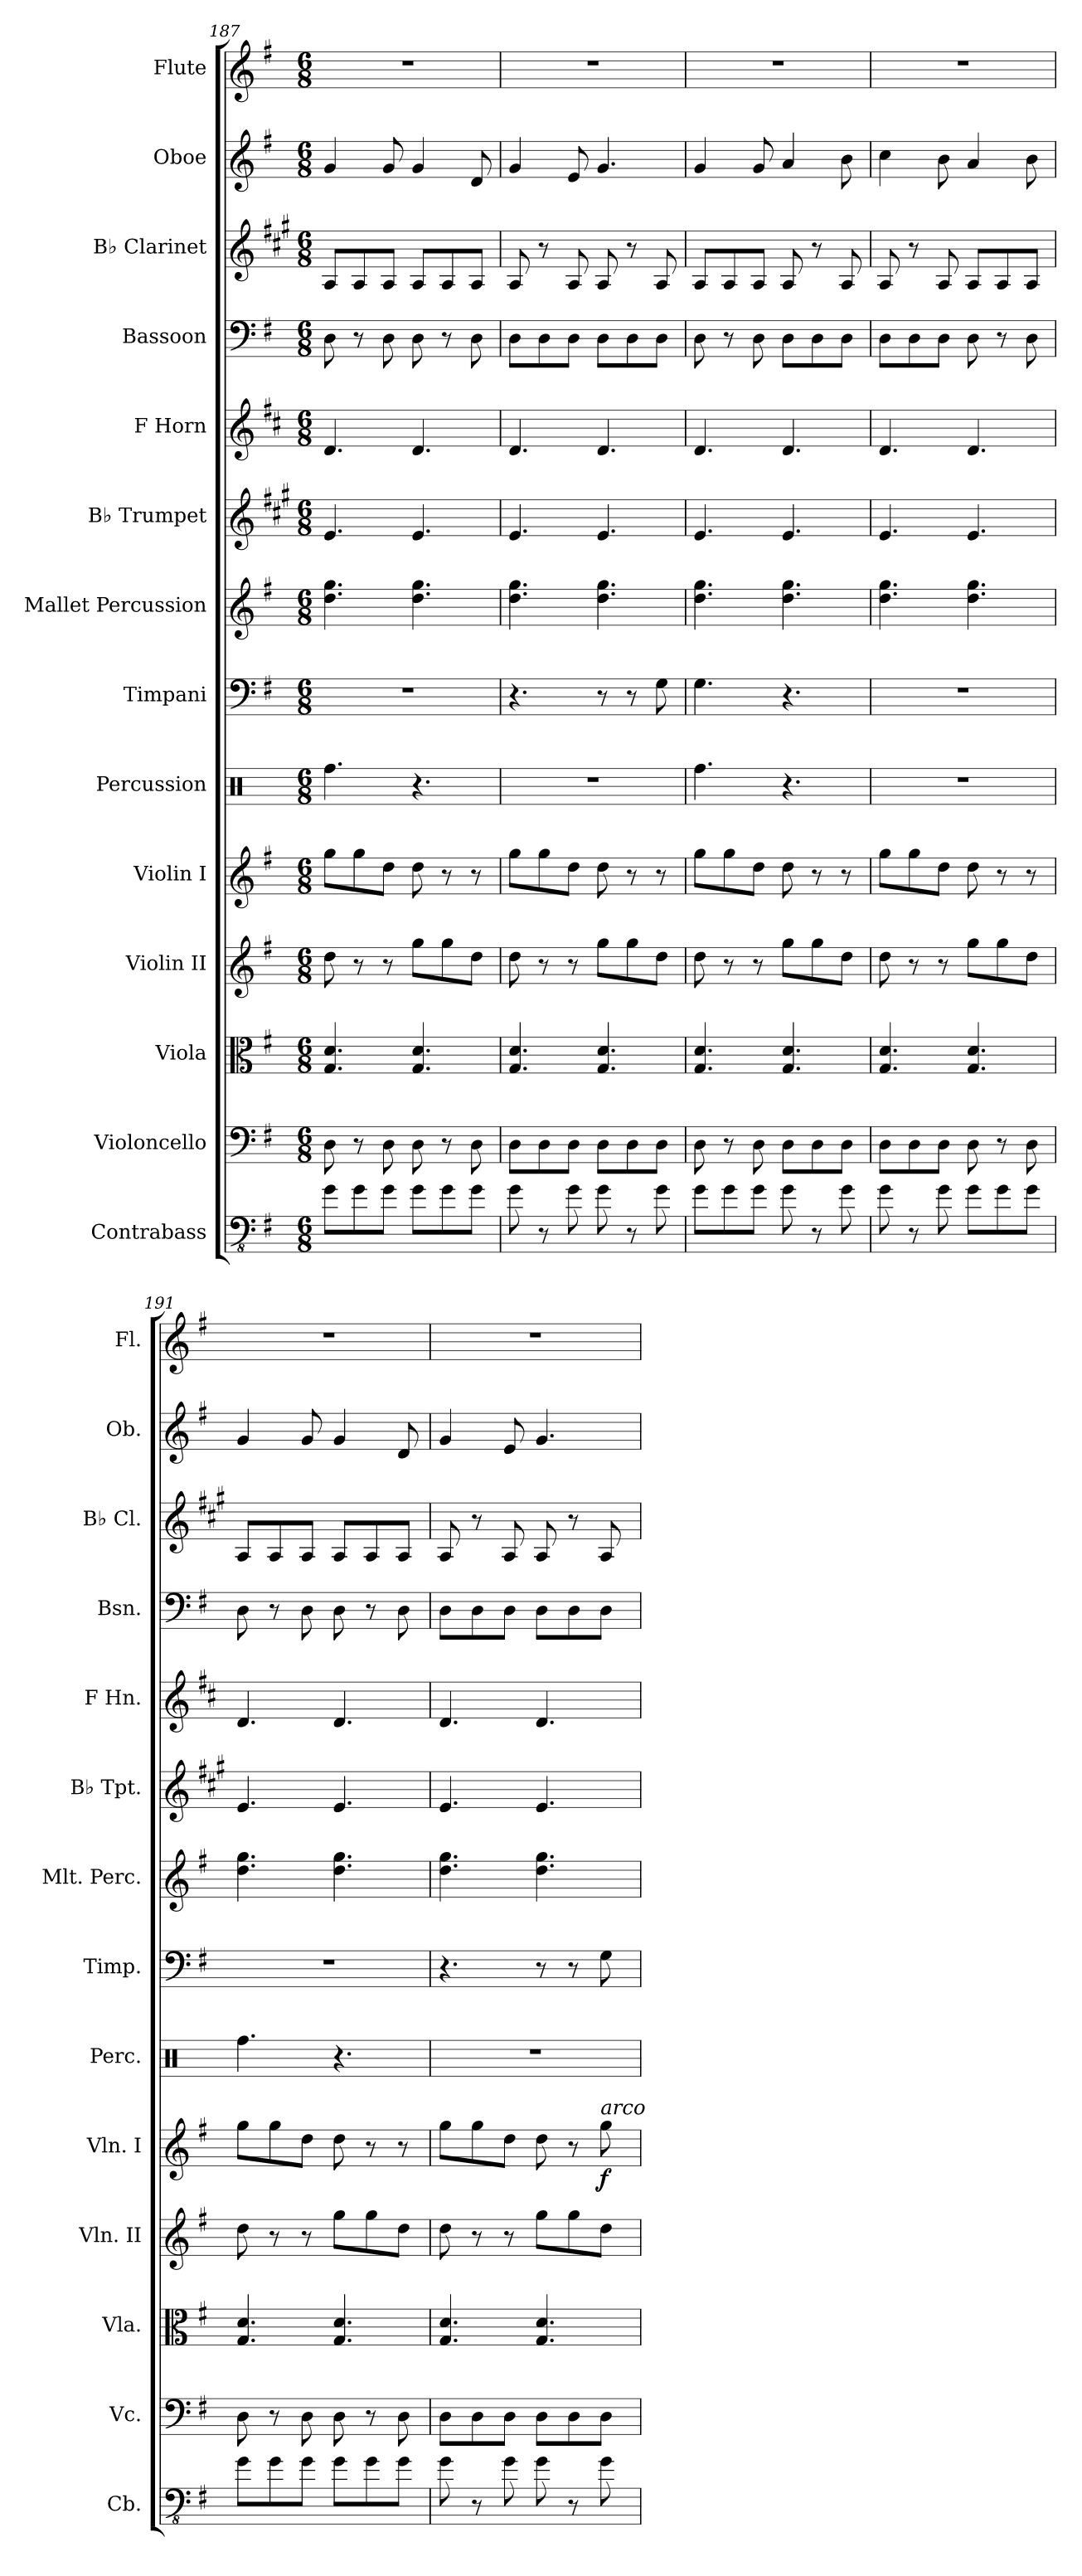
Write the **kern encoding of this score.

**kern	**kern	**kern	**kern	**kern	**dynam	**kern	**kern	**kern	**kern	**kern	**kern	**kern	**kern	**kern
*part14	*part13	*part12	*part11	*part10	*part10	*part9	*part8	*part7	*part6	*part5	*part4	*part3	*part2	*part1
*staff14	*staff13	*staff12	*staff11	*staff10	*staff10	*staff9	*staff8	*staff7	*staff6	*staff5	*staff4	*staff3	*staff2	*staff1
*I"Contrabass	*I"Violoncello	*I"Viola	*I"Violin II	*I"Violin I	*	*I"Percussion	*I"Timpani	*I"Mallet Percussion	*I"B♭ Trumpet	*I"F Horn	*I"Bassoon	*I"B♭ Clarinet	*I"Oboe	*I"Flute
*I'Cb.	*I'Vc.	*I'Vla.	*I'Vln. II	*I'Vln. I	*	*I'Perc.	*I'Timp.	*I'Mlt. Perc.	*I'B♭ Tpt.	*I'F Hn.	*I'Bsn.	*I'B♭ Cl.	*I'Ob.	*I'Fl.
*clefFv4	*clefF4	*clefC3	*clefG2	*clefG2	*	*clefX	*clefF4	*clefG2	*clefG2	*clefG2	*clefF4	*clefG2	*clefG2	*clefG2
*ITrd7c12	*	*	*	*	*	*	*	*ITrd-14c-24	*ITrd1c2	*ITrd4c7	*	*ITrd1c2	*	*
*k[f#]	*k[f#]	*k[f#]	*k[f#]	*k[f#]	*	*k[]	*k[f#]	*k[f#]	*k[f#]	*k[f#]	*k[f#]	*k[f#]	*k[f#]	*k[f#]
*M6/8	*M6/8	*M6/8	*M6/8	*M6/8	*	*M6/8	*M6/8	*M6/8	*M6/8	*M6/8	*M6/8	*M6/8	*M6/8	*M6/8
=187	=187	=187	=187	=187	=187	=187	=187	=187	=187	=187	=187	=187	=187	=187
8GG\L	8D\	4.G/ 4.d/	8dd\	8gg\L	.	4.Rff\	2.r	4.dddd\ 4.gggg\	4.d/	4.G/	8D\	8G/L	4g/	2.r
8GG\	8r	.	8r	8gg\	.	.	.	.	.	.	8r	8G/	.	.
8GG\J	8D\	.	8r	8dd\J	.	.	.	.	.	.	8D\	8G/J	8g/	.
8GG\L	8D\	4.G/ 4.d/	8gg\L	8dd\	.	4.r	.	4.dddd\ 4.gggg\	4.d/	4.G/	8D\	8G/L	4g/	.
8GG\	8r	.	8gg\	8r	.	.	.	.	.	.	8r	8G/	.	.
8GG\J	8D\	.	8dd\J	8r	.	.	.	.	.	.	8D\	8G/J	8d/	.
=188	=188	=188	=188	=188	=188	=188	=188	=188	=188	=188	=188	=188	=188	=188
8GG\	8D\L	4.G/ 4.d/	8dd\	8gg\L	.	2.r	4.r	4.dddd\ 4.gggg\	4.d/	4.G/	8D\L	8G/	4g/	2.r
8r	8D\	.	8r	8gg\	.	.	.	.	.	.	8D\	8r	.	.
8GG\	8D\J	.	8r	8dd\J	.	.	.	.	.	.	8D\J	8G/	8e/	.
8GG\	8D\L	4.G/ 4.d/	8gg\L	8dd\	.	.	8r	4.dddd\ 4.gggg\	4.d/	4.G/	8D\L	8G/	4.g/	.
8r	8D\	.	8gg\	8r	.	.	8r	.	.	.	8D\	8r	.	.
8GG\	8D\J	.	8dd\J	8r	.	.	8G\	.	.	.	8D\J	8G/	.	.
=189	=189	=189	=189	=189	=189	=189	=189	=189	=189	=189	=189	=189	=189	=189
8GG\L	8D\	4.G/ 4.d/	8dd\	8gg\L	.	4.Rff\	4.G\	4.dddd\ 4.gggg\	4.d/	4.G/	8D\	8G/L	4g/	2.r
8GG\	8r	.	8r	8gg\	.	.	.	.	.	.	8r	8G/	.	.
8GG\J	8D\	.	8r	8dd\J	.	.	.	.	.	.	8D\	8G/J	8g/	.
8GG\	8D\L	4.G/ 4.d/	8gg\L	8dd\	.	4.r	4.r	4.dddd\ 4.gggg\	4.d/	4.G/	8D\L	8G/	4a/	.
8r	8D\	.	8gg\	8r	.	.	.	.	.	.	8D\	8r	.	.
8GG\	8D\J	.	8dd\J	8r	.	.	.	.	.	.	8D\J	8G/	8b\	.
!!LO:PB:g=z
=190	=190	=190	=190	=190	=190	=190	=190	=190	=190	=190	=190	=190	=190	=190
8GG\	8D\L	4.G/ 4.d/	8dd\	8gg\L	.	2.r	2.r	4.dddd\ 4.gggg\	4.d/	4.G/	8D\L	8G/	4cc\	2.r
8r	8D\	.	8r	8gg\	.	.	.	.	.	.	8D\	8r	.	.
8GG\	8D\J	.	8r	8dd\J	.	.	.	.	.	.	8D\J	8G/	8b\	.
8GG\L	8D\	4.G/ 4.d/	8gg\L	8dd\	.	.	.	4.dddd\ 4.gggg\	4.d/	4.G/	8D\	8G/L	4a/	.
8GG\	8r	.	8gg\	8r	.	.	.	.	.	.	8r	8G/	.	.
8GG\J	8D\	.	8dd\J	8r	.	.	.	.	.	.	8D\	8G/J	8b\	.
=191	=191	=191	=191	=191	=191	=191	=191	=191	=191	=191	=191	=191	=191	=191
8GG\L	8D\	4.G/ 4.d/	8dd\	8gg\L	.	4.Rff\	2.r	4.dddd\ 4.gggg\	4.d/	4.G/	8D\	8G/L	4g/	2.r
8GG\	8r	.	8r	8gg\	.	.	.	.	.	.	8r	8G/	.	.
8GG\J	8D\	.	8r	8dd\J	.	.	.	.	.	.	8D\	8G/J	8g/	.
8GG\L	8D\	4.G/ 4.d/	8gg\L	8dd\	.	4.r	.	4.dddd\ 4.gggg\	4.d/	4.G/	8D\	8G/L	4g/	.
8GG\	8r	.	8gg\	8r	.	.	.	.	.	.	8r	8G/	.	.
8GG\J	8D\	.	8dd\J	8r	.	.	.	.	.	.	8D\	8G/J	8d/	.
=192	=192	=192	=192	=192	=192	=192	=192	=192	=192	=192	=192	=192	=192	=192
8GG\	8D\L	4.G/ 4.d/	8dd\	8gg\L	.	2.r	4.r	4.dddd\ 4.gggg\	4.d/	4.G/	8D\L	8G/	4g/	2.r
8r	8D\	.	8r	8gg\	.	.	.	.	.	.	8D\	8r	.	.
8GG\	8D\J	.	8r	8dd\J	.	.	.	.	.	.	8D\J	8G/	8e/	.
8GG\	8D\L	4.G/ 4.d/	8gg\L	8dd\	.	.	8r	4.dddd\ 4.gggg\	4.d/	4.G/	8D\L	8G/	4.g/	.
8r	8D\	.	8gg\	8r	.	.	8r	.	.	.	8D\	8r	.	.
!	!	!	!	!LO:TX:a:i:t=arco	!	!	!	!	!	!	!	!	!	!
!	!	!	!	!	!LO:DY:b	!	!	!	!	!	!	!	!	!
8GG\	8D\J	.	8dd\J	8gg\	f	.	8G\	.	.	.	8D\J	8G/	.	.
=	=	=	=	=	=	=	=	=	=	=	=	=	=	=
*-	*-	*-	*-	*-	*-	*-	*-	*-	*-	*-	*-	*-	*-	*-
